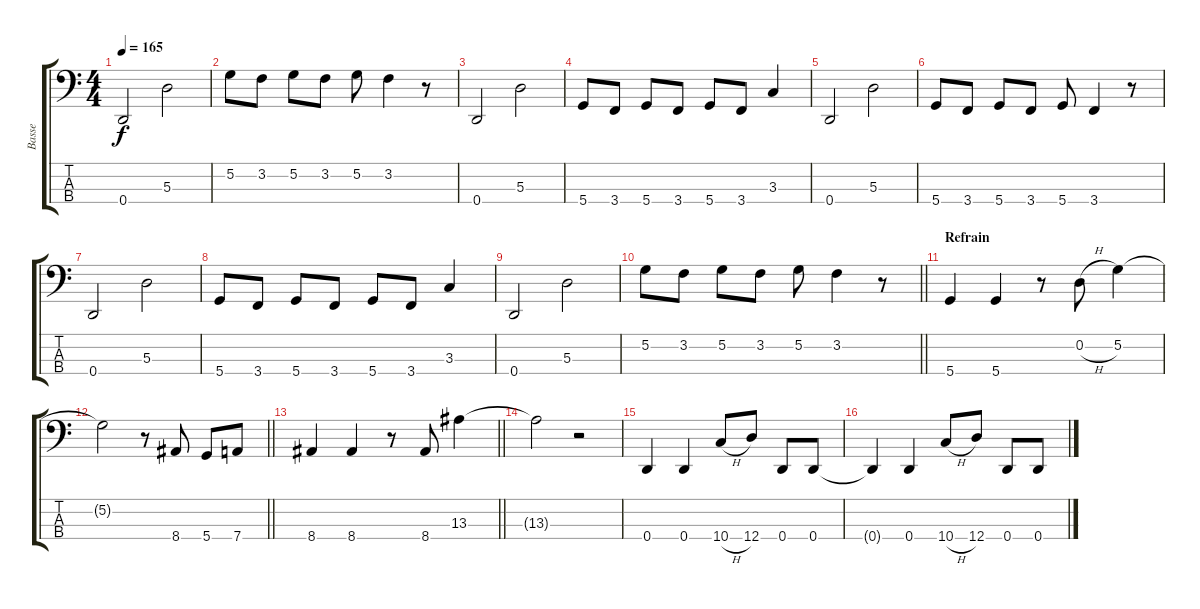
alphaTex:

\track ("Basse" "Basse") {instrument electricbassfinger}
\staff {score tabs}
\tuning (G2 D2 A1 D1) {hide}
\ts (4 4)
\tempo 165
\clef f4
\ks c
0.4.2{dy f} 5.3.2 |
5.2.8 3.2.8 5.2.8 3.2.8 5.2.8 3.2.4 r.8 |
0.4.2 5.3.2 |
5.4.8 3.4.8 5.4.8 3.4.8 5.4.8 3.4.8 3.3.4 |
0.4.2 5.3.2 |
5.4.8 3.4.8 5.4.8 3.4.8 5.4.8 3.4.4 r.8 |
0.4.2 5.3.2 |
5.4.8 3.4.8 5.4.8 3.4.8 5.4.8 3.4.8 3.3.4 |
0.4.2 5.3.2 |
\barLineRight lightlight
5.2.8 3.2.8 5.2.8 3.2.8 5.2.8 3.2.4 r.8 |
\section ("" "Refrain")
5.4.4 5.4.4 r.8 0.2{h}.8 5.2.4 |
\barLineRight lightlight
5.2{t}.2 r.8 8.4.8 5.4.8 7.4.8 |
\barLineRight lightlight
8.4.4 8.4.4 r.8 8.4.8 13.3.4 |
13.3{t}.2 r.2 |
0.4.4 0.4.4 10.4{h}.8 12.4.8 0.4.8 0.4.8 |
0.4{t}.4 0.4.4 10.4{h}.8 12.4.8 0.4.8 0.4.8
